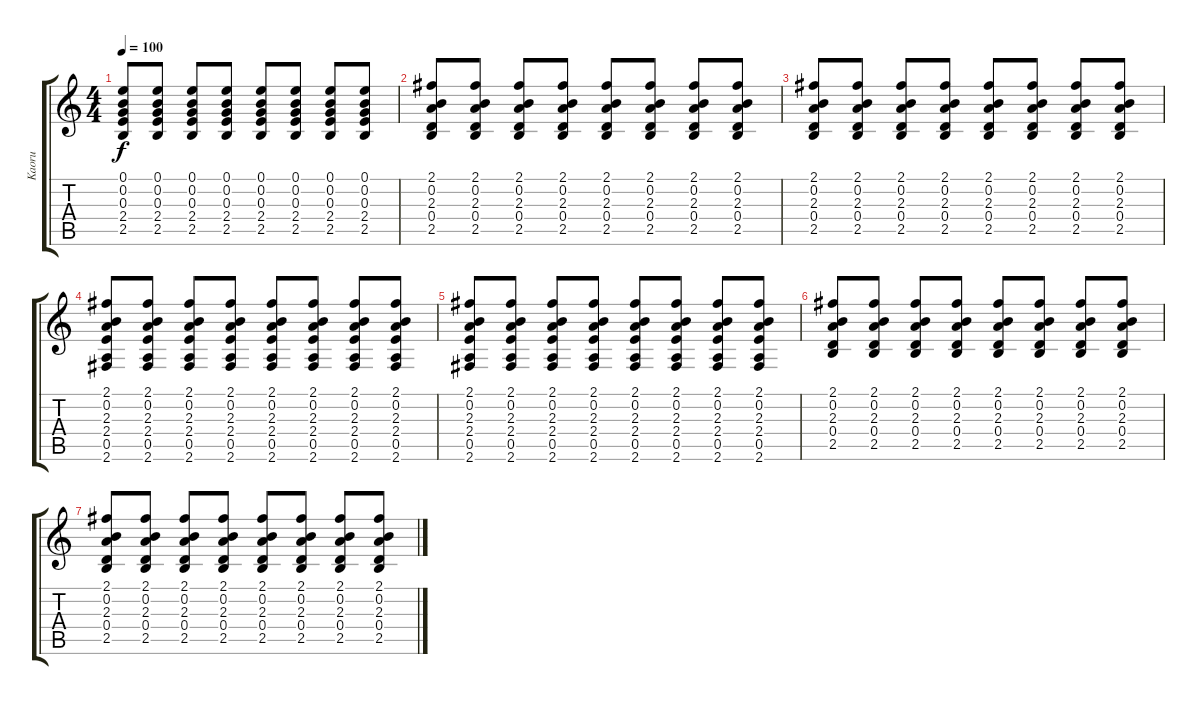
\track ("Kaoru" "Kaoru") {instrument electricguitarjazz}
\staff {score tabs}
\tuning (E4 B3 G3 D3 A2 E2) {hide}
\ts (4 4)
\tempo 100
\clef g2
\ks c
(0.1 0.2 0.3 2.4 2.5).8{dy f} (0.1 0.2 0.3 2.4 2.5).8 (0.1 0.2 0.3 2.4 2.5).8 (0.1 0.2 0.3 2.4 2.5).8 (0.1 0.2 0.3 2.4 2.5).8 (0.1 0.2 0.3 2.4 2.5).8 (0.1 0.2 0.3 2.4 2.5).8 (0.1 0.2 0.3 2.4 2.5).8 |
(2.1 0.2 2.3 0.4 2.5).8 (2.1 0.2 2.3 0.4 2.5).8 (2.1 0.2 2.3 0.4 2.5).8 (2.1 0.2 2.3 0.4 2.5).8 (2.1 0.2 2.3 0.4 2.5).8 (2.1 0.2 2.3 0.4 2.5).8 (2.1 0.2 2.3 0.4 2.5).8 (2.1 0.2 2.3 0.4 2.5).8 |
(2.1 0.2 2.3 0.4 2.5).8 (2.1 0.2 2.3 0.4 2.5).8 (2.1 0.2 2.3 0.4 2.5).8 (2.1 0.2 2.3 0.4 2.5).8 (2.1 0.2 2.3 0.4 2.5).8 (2.1 0.2 2.3 0.4 2.5).8 (2.1 0.2 2.3 0.4 2.5).8 (2.1 0.2 2.3 0.4 2.5).8 |
(2.1 0.2 2.3 2.4 0.5 2.6).8 (2.1 0.2 2.3 2.4 0.5 2.6).8 (2.1 0.2 2.3 2.4 0.5 2.6).8 (2.1 0.2 2.3 2.4 0.5 2.6).8 (2.1 0.2 2.3 2.4 0.5 2.6).8 (2.1 0.2 2.3 2.4 0.5 2.6).8 (2.1 0.2 2.3 2.4 0.5 2.6).8 (2.1 0.2 2.3 2.4 0.5 2.6).8 |
(2.1 0.2 2.3 2.4 0.5 2.6).8 (2.1 0.2 2.3 2.4 0.5 2.6).8 (2.1 0.2 2.3 2.4 0.5 2.6).8 (2.1 0.2 2.3 2.4 0.5 2.6).8 (2.1 0.2 2.3 2.4 0.5 2.6).8 (2.1 0.2 2.3 2.4 0.5 2.6).8 (2.1 0.2 2.3 2.4 0.5 2.6).8 (2.1 0.2 2.3 2.4 0.5 2.6).8 |
(2.1 0.2 2.3 0.4 2.5).8 (2.1 0.2 2.3 0.4 2.5).8 (2.1 0.2 2.3 0.4 2.5).8 (2.1 0.2 2.3 0.4 2.5).8 (2.1 0.2 2.3 0.4 2.5).8 (2.1 0.2 2.3 0.4 2.5).8 (2.1 0.2 2.3 0.4 2.5).8 (2.1 0.2 2.3 0.4 2.5).8 |
(2.1 0.2 2.3 0.4 2.5).8 (2.1 0.2 2.3 0.4 2.5).8 (2.1 0.2 2.3 0.4 2.5).8 (2.1 0.2 2.3 0.4 2.5).8 (2.1 0.2 2.3 0.4 2.5).8 (2.1 0.2 2.3 0.4 2.5).8 (2.1 0.2 2.3 0.4 2.5).8 (2.1 0.2 2.3 0.4 2.5).8
